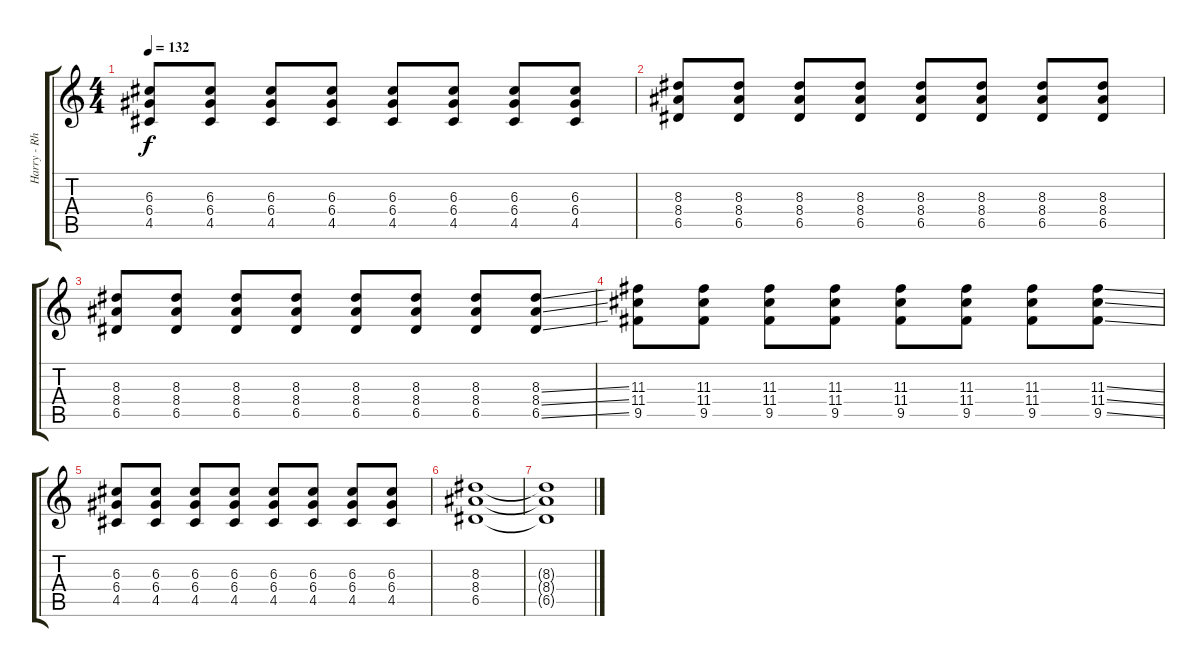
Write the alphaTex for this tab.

\track ("Harry - Rhythm Guitar" "Harry - Rh") {instrument electricguitarclean}
\staff {score tabs}
\tuning (E4 B3 G3 D3 A2 E2) {hide}
\ts (4 4)
\tempo 132
\clef g2
\ks c
(6.3 6.4 4.5).8{dy f} (6.3 6.4 4.5).8 (6.3 6.4 4.5).8 (6.3 6.4 4.5).8 (6.3 6.4 4.5).8 (6.3 6.4 4.5).8 (6.3 6.4 4.5).8 (6.3 6.4 4.5).8 |
(8.3 8.4 6.5).8 (8.3 8.4 6.5).8 (8.3 8.4 6.5).8 (8.3 8.4 6.5).8 (8.3 8.4 6.5).8 (8.3 8.4 6.5).8 (8.3 8.4 6.5).8 (8.3 8.4 6.5).8 |
(8.3 8.4 6.5).8 (8.3 8.4 6.5).8 (8.3 8.4 6.5).8 (8.3 8.4 6.5).8 (8.3 8.4 6.5).8 (8.3 8.4 6.5).8 (8.3 8.4 6.5).8 (8.3{ss} 8.4{ss} 6.5{ss}).8 |
(11.3 11.4 9.5).8 (11.3 11.4 9.5).8 (11.3 11.4 9.5).8 (11.3 11.4 9.5).8 (11.3 11.4 9.5).8 (11.3 11.4 9.5).8 (11.3 11.4 9.5).8 (11.3{ss} 11.4{ss} 9.5{ss}).8 |
(6.3 6.4 4.5).8 (6.3 6.4 4.5).8 (6.3 6.4 4.5).8 (6.3 6.4 4.5).8 (6.3 6.4 4.5).8 (6.3 6.4 4.5).8 (6.3 6.4 4.5).8 (6.3 6.4 4.5).8 |
(8.3 8.4 6.5).1 |
(8.3{t} 8.4{t} 6.5{t}).1
